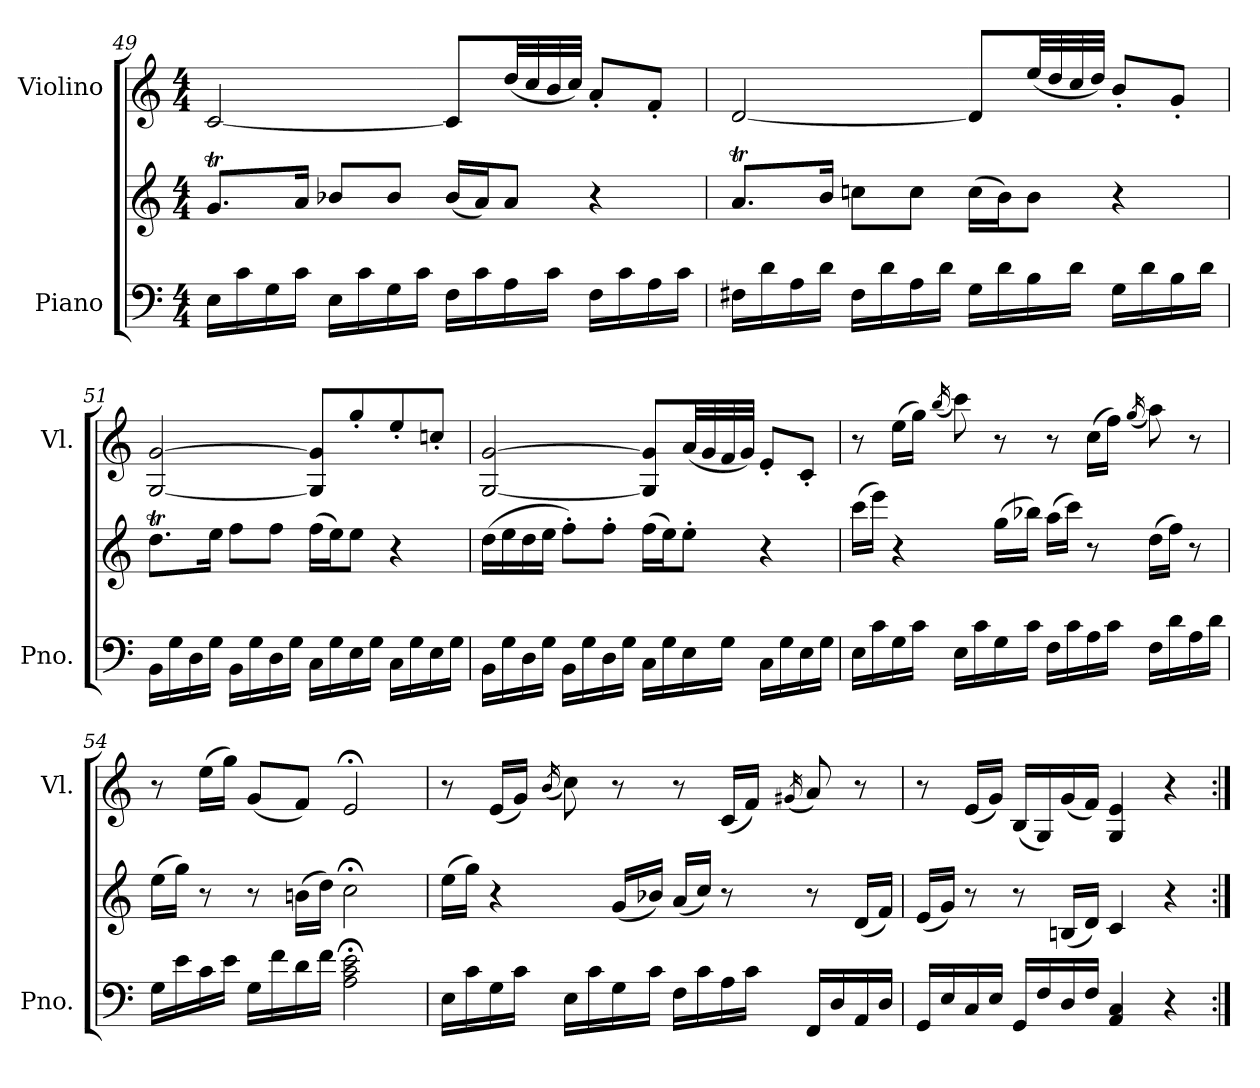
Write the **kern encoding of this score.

**kern	**kern	**kern
*part2	*part2	*part1
*staff3	*staff2	*staff1
*I"Piano	*	*I"Violino
*I'Pno.	*	*I'Vl.
!!LO:LB:g=z
*clefF4	*clefG2	*clefG2
*k[]	*k[]	*k[]
*M4/4	*M4/4	*M4/4
=49	=49	=49
16E\LL	8.gT/L	[2c/
16c\	.	.
16G\	.	.
16c\JJ	16aTTT/Jk	.
16E\LL	8b-X/L	.
16c\	.	.
16G\	8b-/J	.
16c\JJ	.	.
16F\LL	(<16b-/LL	8c/L]
16c\	16a/J)	.
16A\	8a/J	(<32dd/LL
.	.	32cc/
16c\JJ	.	32b/
.	.	32cc/JJJ)
16F\LL	4r	8a'/L
16c\	.	.
16A\	.	8f'/J
16c\JJ	.	.
=50	=50	=50
16F#X\LL	8.aT/L	[2d/
16d\	.	.
16A\	.	.
16d\JJ	16bTTT/Jk	.
16F#\LL	8cc\L	.
16d\	.	.
16A\	8cc\J	.
16d\JJ	.	.
16G\LL	(>16cc\LL	8d/L]
16d\	16b\J)	.
16B\	8b\J	(<32ee/LL
.	.	32dd/
16d\JJ	.	32cc/
.	.	32dd/JJJ)
16G\LL	4r	8b'/L
16d\	.	.
16B\	.	8g'/J
16d\JJ	.	.
!!LO:LB:g=z
=51	=51	=51
16BB\LL	8.ddT\L	[2G/ [2g/
16G\	.	.
16D\	.	.
16G\JJ	16ee\Jk	.
16BB\LL	8ff\L	.
16G\	.	.
16D\	8ff\J	.
16G\JJ	.	.
16C\LL	(>16ff\LL	8G/] 8g/]L
16G\	16ee\J)	.
16E\	8ee\J	8gg'/
16G\JJ	.	.
16C\LL	4r	8ee'/
16G\	.	.
16E\	.	8ccn'/J
16G\JJ	.	.
=52	=52	=52
16BB\LL	(>16dd\LL	[2G/ [2g/
16G\	16ee\	.
16D\	16dd\	.
16G\JJ	16ee\JJ	.
16BB\LL	8ff'\L)	.
16G\	.	.
16D\	8ff'\J	.
16G\JJ	.	.
16C\LL	(>16ff\LL	8G/] 8g/]L
16G\	16ee\J)	.
16E\	8ee'\J	(<32a/LL
.	.	32g/
16G\JJ	.	32f/
.	.	32g/JJJ)
16C\LL	4r	8e'/L
16G\	.	.
16E\	.	8c'/J
16G\JJ	.	.
!!LO:LB:g=z
=53	=53	=53
16E\LL	(>16ccc\LL	8r
16c\	16eee\JJ)	.
16G\	4r	(>16ee\LL
16c\JJ	.	16gg\JJ)
.	.	(<16qbb/
16E\LL	.	8ccc\)
16c\	.	.
16G\	(>16gg\LL	8r
16c\JJ	16bb-X\JJ)	.
16F\LL	(>16aa\LL	8r
16c\	16ccc\JJ)	.
16A\	8r	(>16cc\LL
16c\JJ	.	16ff\JJ)
.	.	(<16qgg/
16F\LL	(>16dd\LL	8aa\)
16d\	16ff\JJ)	.
16A\	8r	8r
16d\JJ	.	.
=54	=54	=54
16G\LL	(>16ee\LL	8r
16e\	16gg\JJ)	.
16c\	8r	(>16ee\LL
16e\JJ	.	16gg\JJ)
16G\LL	8r	(<8g/L
16f\	.	.
16d\	(>16bn\LL	8f/J)
16f\JJ	16dd\JJ)	.
2A\;< 2c\;< 2e\;<	2cc;<\	2e;</
!!LO:PB:g=z
=55	=55	=55
16E\LL	(>16ee\LL	8r
16c\	16gg\JJ)	.
16G\	4r	(<16e/LL
16c\JJ	.	16g/JJ)
.	.	(<16qb/
16E\LL	.	8cc\)
16c\	.	.
16G\	(<16g/LL	8r
16c\JJ	16b-X/JJ)	.
16F\LL	(<16a/LL	8r
16c\	16cc/JJ)	.
16A\	8r	(<16c/LL
16c\JJ	.	16f/JJ)
.	.	(<16qg#X/
16FF/LL	8r	8a/)
16D/	.	.
16AA/	(<16d/LL	8r
16D/JJ	16f/JJ)	.
=56	=56	=56
16GG/LL	(<16e/LL	8r
16E/	16g/JJ)	.
16C/	8r	(<16e/LL
16E/JJ	.	16g/JJ)
16GG/LL	8r	(<16B/LL
16F/	.	16G/)
16D/	(<16Bn/LL	(<16g/
16F/JJ	16d/JJ)	16f/JJ)
4AA/ 4C/	4c/	4G/ 4e/
4r	4r	4r
=:|!	=:|!	=:|!
*-	*-	*-
